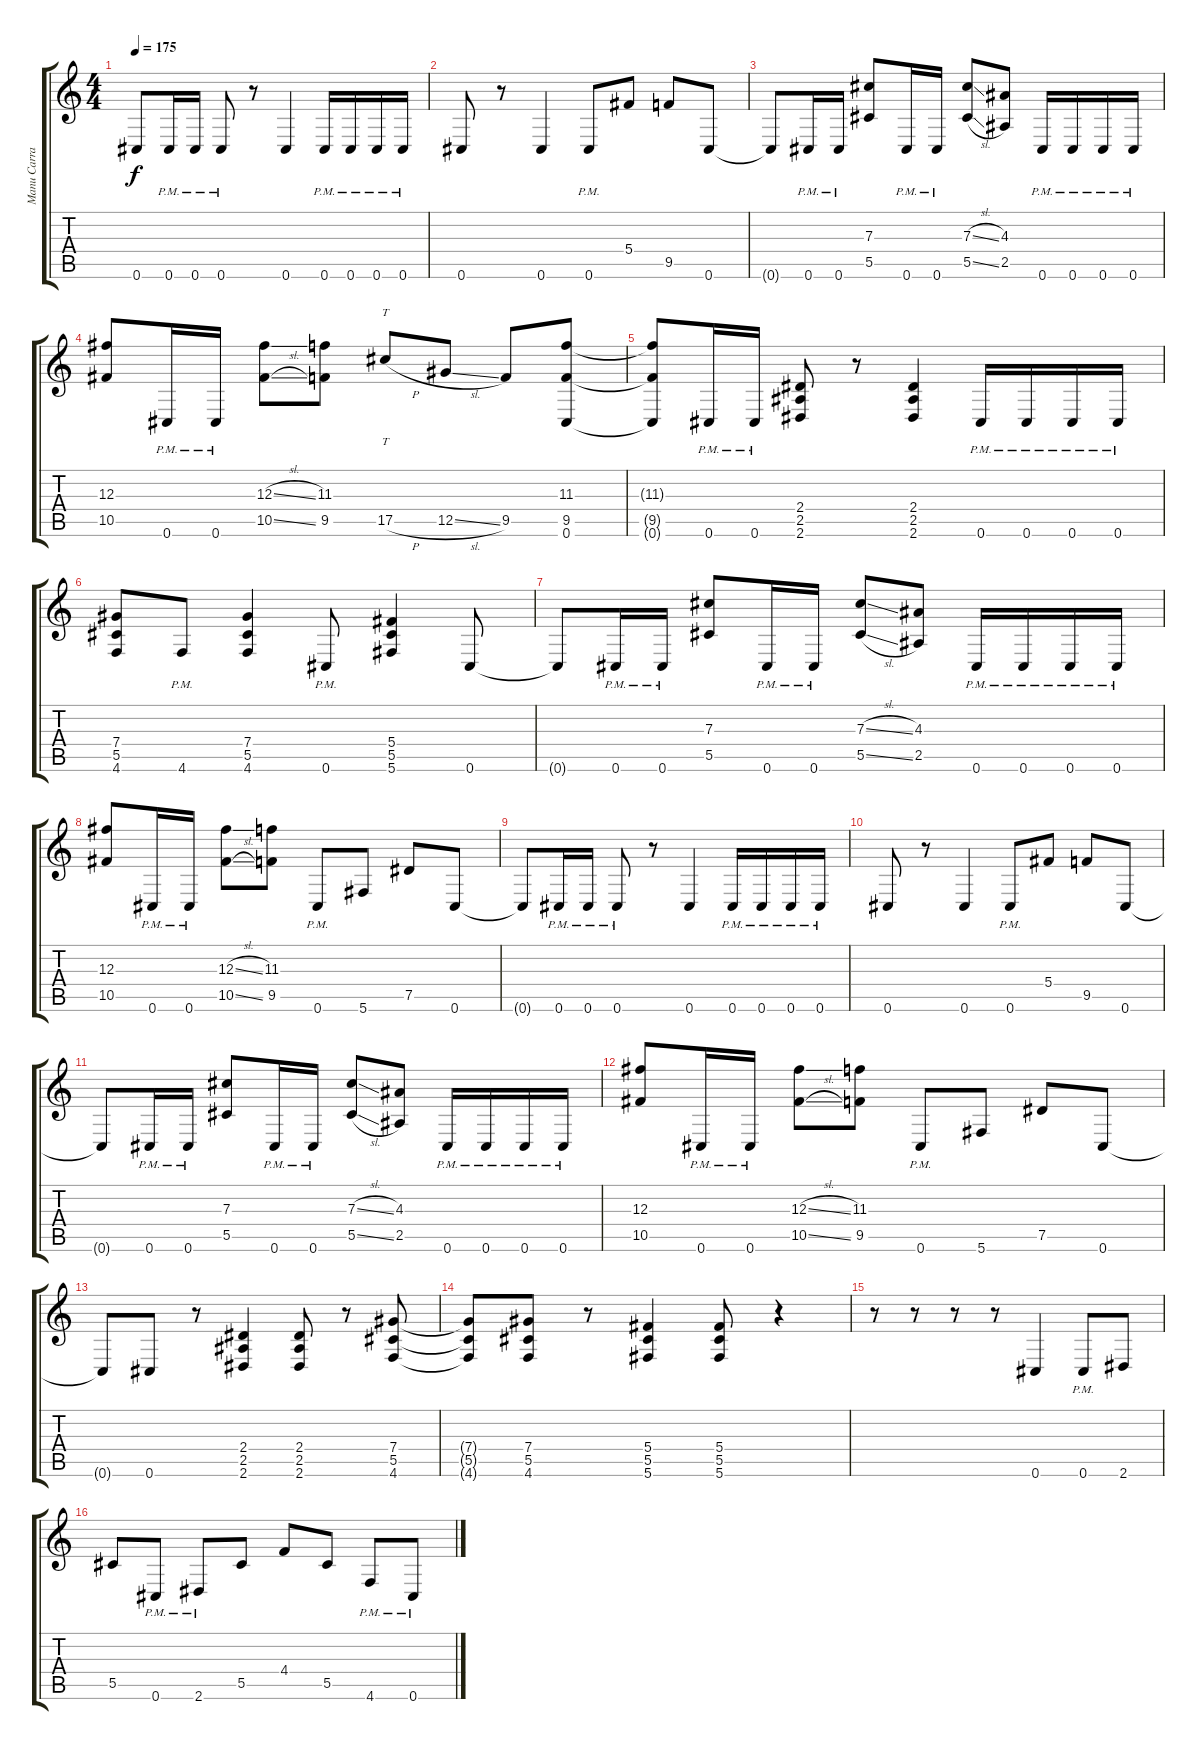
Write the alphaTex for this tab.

\track ("Manu Carrasco" "Manu Carra") {instrument distortionguitar}
\staff {score tabs}
\tuning (Eb4 Bb3 Gb3 Db3 Ab2 Db2) {hide}
\ts (4 4)
\tempo 175
\clef g2
\ks c
0.6{t}.8{dy f} 0.6{pm}.16 0.6{pm}.16 0.6{pm}.8 r.8 0.6.4 0.6{pm}.16 0.6{pm}.16 0.6{pm}.16 0.6{pm}.16 |
0.6.8 r.8 0.6.4 0.6{pm}.8 5.4.8 9.5.8 0.6.8 |
0.6{t}.8 0.6{pm}.16 0.6{pm}.16 (7.3 5.5).8 0.6{pm}.16 0.6{pm}.16 (7.3{sl} 5.5{sl}).8 (4.3 2.5).8 0.6{pm}.16 0.6{pm}.16 0.6{pm}.16 0.6{pm}.16 |
(12.3 10.5).8 0.6{pm}.16 0.6{pm}.16 (12.3{sl} 10.5{sl}).8 (11.3 9.5).8 17.5{h}.8{tt} 12.5{sl}.8 9.5.8 (11.3 9.5 0.6).8 |
(11.3{t} 9.5{t} 0.6{t}).8 0.6{pm}.16 0.6{pm}.16 (2.4 2.5 2.6).8 r.8 (2.4 2.5 2.6).4 0.6{pm}.16 0.6{pm}.16 0.6{pm}.16 0.6{pm}.16 |
(7.4 5.5 4.6).8 4.6{pm}.8 (7.4 5.5 4.6).4 0.6{pm}.8 (5.4 5.5 5.6).4 0.6.8 |
0.6{t}.8 0.6{pm}.16 0.6{pm}.16 (7.3 5.5).8 0.6{pm}.16 0.6{pm}.16 (7.3{sl} 5.5{sl}).8 (4.3 2.5).8 0.6{pm}.16 0.6{pm}.16 0.6{pm}.16 0.6{pm}.16 |
(12.3 10.5).8 0.6{pm}.16 0.6{pm}.16 (12.3{sl} 10.5{sl}).8 (11.3 9.5).8 0.6{pm}.8 5.6.8 7.5.8 0.6.8 |
0.6{t}.8 0.6{pm}.16 0.6{pm}.16 0.6{pm}.8 r.8 0.6.4 0.6{pm}.16 0.6{pm}.16 0.6{pm}.16 0.6{pm}.16 |
0.6.8 r.8 0.6.4 0.6{pm}.8 5.4.8 9.5.8 0.6.8 |
0.6{t}.8 0.6{pm}.16 0.6{pm}.16 (7.3 5.5).8 0.6{pm}.16 0.6{pm}.16 (7.3{sl} 5.5{sl}).8 (4.3 2.5).8 0.6{pm}.16 0.6{pm}.16 0.6{pm}.16 0.6{pm}.16 |
(12.3 10.5).8 0.6{pm}.16 0.6{pm}.16 (12.3{sl} 10.5{sl}).8 (11.3 9.5).8 0.6{pm}.8 5.6.8 7.5.8 0.6.8 |
0.6{t}.8 0.6.8 r.8 (2.4 2.5 2.6).4 (2.4 2.5 2.6).8 r.8 (7.4 5.5 4.6).8 |
(7.4{t} 5.5{t} 4.6{t}).8 (7.4 5.5 4.6).8 r.8 (5.4 5.5 5.6).4 (5.4 5.5 5.6).8 r.4 |
r.8 r.8 r.8 r.8 0.6.4 0.6{pm}.8 2.6.8 |
5.5.8 0.6{pm}.8 2.6{pm}.8 5.5.8 4.4.8 5.5.8 4.6{pm}.8 0.6{pm}.8
